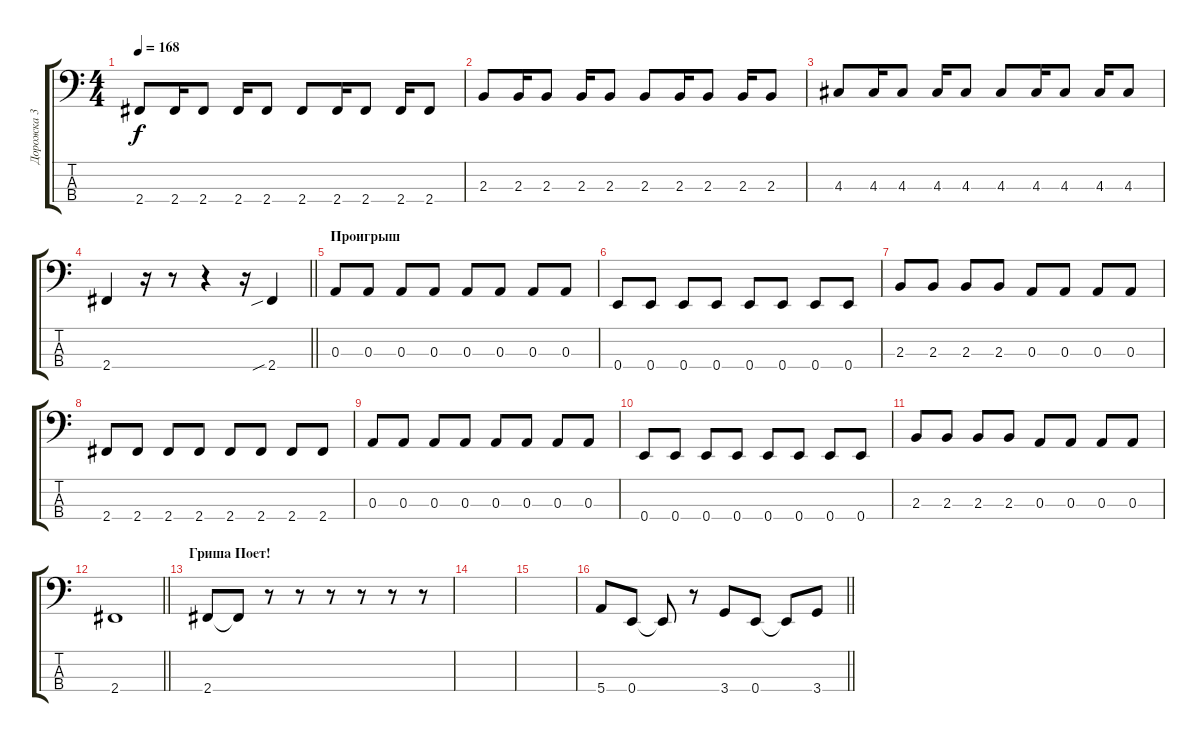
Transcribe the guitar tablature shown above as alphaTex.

\track ("Дорожка 3" "Дорожка 3") {instrument electricbassfinger}
\staff {score tabs}
\tuning (G2 D2 A1 E1) {hide}
\ts (4 4)
\tempo 168
\clef f4
\ks c
2.4.8{dy f} 2.4.16 2.4.8 2.4.16 2.4.8 2.4.8 2.4.16 2.4.8 2.4.16 2.4.8 |
2.3.8 2.3.16 2.3.8 2.3.16 2.3.8 2.3.8 2.3.16 2.3.8 2.3.16 2.3.8 |
4.3.8 4.3.16 4.3.8 4.3.16 4.3.8 4.3.8 4.3.16 4.3.8 4.3.16 4.3.8 |
\barLineRight lightlight
2.4.4 r.16 r.8 r.4 r.16 2.4{sib}.4 |
\section ("" "Проигрыш")
0.3.8 0.3.8 0.3.8 0.3.8 0.3.8 0.3.8 0.3.8 0.3.8 |
0.4.8 0.4.8 0.4.8 0.4.8 0.4.8 0.4.8 0.4.8 0.4.8 |
2.3.8 2.3.8 2.3.8 2.3.8 0.3.8 0.3.8 0.3.8 0.3.8 |
2.4.8 2.4.8 2.4.8 2.4.8 2.4.8 2.4.8 2.4.8 2.4.8 |
0.3.8 0.3.8 0.3.8 0.3.8 0.3.8 0.3.8 0.3.8 0.3.8 |
0.4.8 0.4.8 0.4.8 0.4.8 0.4.8 0.4.8 0.4.8 0.4.8 |
2.3.8 2.3.8 2.3.8 2.3.8 0.3.8 0.3.8 0.3.8 0.3.8 |
\barLineRight lightlight
2.4.1 |
\section ("" "Гриша Поет!")
2.4.8 2.4{t}.8 r.8 r.8 r.8 r.8 r.8 r.8 |
|
|
\barLineRight lightlight
5.4.8 0.4.8 0.4{t}.8 r.8 3.4.8 0.4.8 0.4{t}.8 3.4.8
